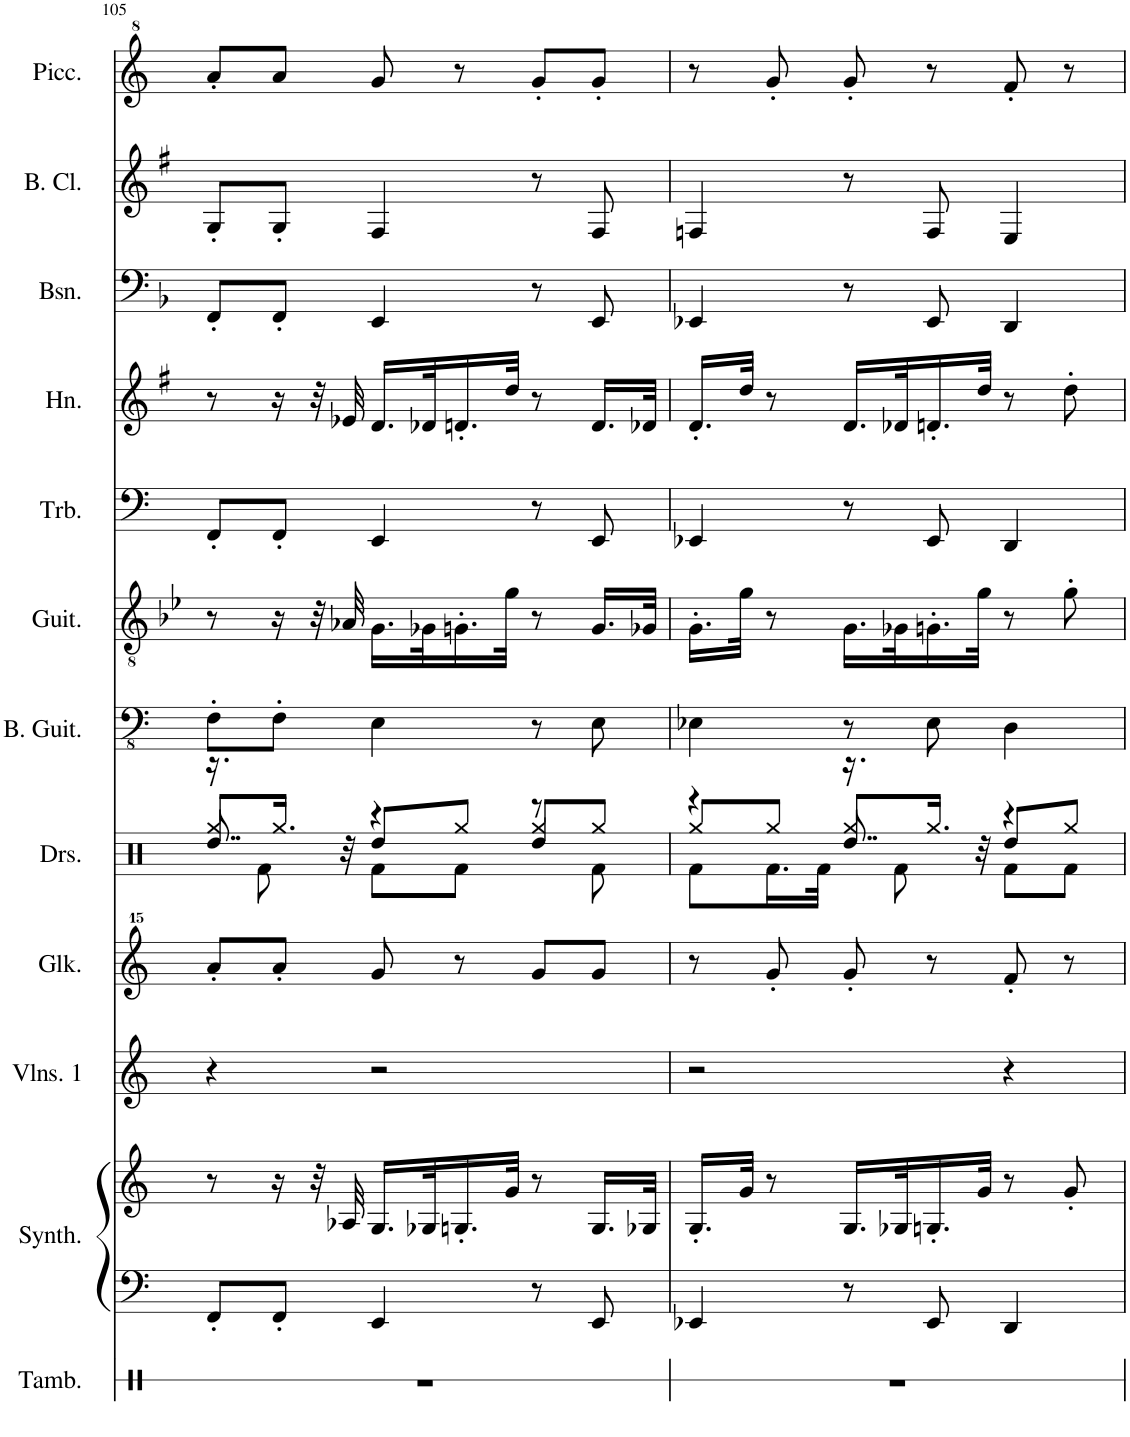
**kern	**kern	**kern	**kern	**kern	**kern	**kern	**kern	**kern	**kern	**kern	**kern	**kern
*part12	*part11	*part11	*part10	*part9	*part8	*part7	*part6	*part5	*part4	*part3	*part2	*part1
*staff13	*staff12	*staff11	*staff10	*staff9	*staff8	*staff7	*staff6	*staff5	*staff4	*staff3	*staff2	*staff1
*I"Tambourine	*I"Keyboard Synthesizer	*	*I"Violins 1	*I"Glockenspiel	*I"Drumset	*I"Bass Guitar	*I"Guitar	*I"Trombone	*I"Horn	*I"Bassoon	*I"Bass Clarinet	*I"Piccolo
*I'Tamb.	*I'Synth.	*	*I'Vlns. 1	*I'Glk.	*I'Drs.	*I'B. Guit.	*I'Guit.	*I'Trb.	*I'Hn.	*I'Bsn.	*I'B. Cl.	*I'Picc.
!!LO:PB:g=z
*clefX	*clefF4	*clefG2	*clefG2	*clefG^^2	*clefX	*clefFv4	*clefGv2	*clefF4	*clefG2	*clefF4	*clefG2	*clefG^2
*	*	*	*	*	*	*	*	*	*Trd4c7	*	*Trd8c14	*Trd-7c-12
*k[]	*k[]	*k[]	*k[]	*k[]	*k[]	*k[]	*k[b-e-]	*k[]	*k[f#]	*k[b-]	*k[f#]	*k[]
*M3/4	*M3/4	*M3/4	*M3/4	*M3/4	*M3/4	*M3/4	*M3/4	*M3/4	*M3/4	*M3/4	*M3/4	*M3/4
=105	=105	=105	=105	=105	=105	=105	=105	=105	=105	=105	=105	=105
*	*	*	*	*	*^	*	*	*	*	*	*	*
*	*	*	*	*	*	*^	*	*	*	*	*	*	*
2.r	8FF'/L	8r	4r	8aaa'/L	8..Rdd/	16.r	8Rgg/L	8FF'\L	8r	8FF'/L	8r	8FF'/L	8G'/L	8aa'/L
.	.	.	.	.	.	8Rf\	.	.	.	.	.	.	.	.
.	8FF'/J	16r	.	8aaa'/J	.	.	16.Rgg/Jk	8FF'\J	16r	8FF'/J	16r	8FF'/J	8G'/J	8aa/J
.	.	32r	.	.	.	.	.	.	32r	.	32r	.	.	.
.	.	32A-X/	.	.	32r	32ryy	32ryy	.	32A-X/	.	32e-X/	.	.	.
.	4EE/	16.G/LL	2r	8ggg/	4r	8Rf\L	8Rdd/L	4EE\	16.G\LL	4EE/	16.d/LL	4EE/	4F#/	8gg/
.	.	32G-X/K	.	.	.	.	.	.	32G-X\K	.	32d-X/K	.	.	.
.	.	16.Gn'/	.	8r	.	8Rf\J	8Rgg/J	.	16.Gn'\	.	16.dn'/	.	.	8r
.	.	32g/JJk	.	.	.	.	.	.	32g\JJk	.	32dd/JJk	.	.	.
.	8r	8r	.	8ggg/L	4Rdd/	8r	8Rgg/L	8r	8r	8r	8r	8r	8r	8gg'/L
.	8EE/	16.G/LL	.	8ggg/J	.	8Rf\	8Rgg/J	8EE\	16.G/LL	8EE/	16.d/LL	8EE/	8F#/	8gg'/J
.	.	32G-X/JJk	.	.	.	.	.	.	32G-X/JJk	.	32d-X/JJk	.	.	.
=106	=106	=106	=106	=106	=106	=106	=106	=106	=106	=106	=106	=106	=106	=106
2.r	4EE-X/	16.G'/LL	2r	8r	4r	8Rf\L	8Rgg/L	4EE-X\	16.G'\LL	4EE-X/	16.d'/LL	4EE-X/	4Fn/	8r
.	.	32g/JJk	.	.	.	.	.	.	32g\JJk	.	32dd/JJk	.	.	.
.	.	8r	.	8ggg'/	.	16.Rf\L	8Rgg/J	.	8r	.	8r	.	.	8gg'/
.	.	.	.	.	.	32Rf\JJk	.	.	.	.	.	.	.	.
.	8r	16.G/LL	.	8ggg'/	8..Rdd/	16.r	8Rgg/L	8r	16.G\LL	8r	16.d/LL	8r	8r	8gg'/
.	.	32G-X/K	.	.	.	8Rf\	.	.	32G-X\K	.	32d-X/K	.	.	.
.	8EE-/	16.Gn'/	.	8r	.	.	16.Rgg/Jk	8EE-\	16.Gn'\	8EE-/	16.dn'/	8EE-/	8F/	8r
.	.	32g/JJk	.	.	32r	32ryy	32ryy	.	32g\JJk	.	32dd/JJk	.	.	.
.	4DD/	8r	4r	8fff'/	4r	8Rf\L	8Rdd/L	4DD\	8r	4DD/	8r	4DD/	4E/	8ff'/
.	.	8g'/	.	8r	.	8Rf\J	8Rgg/J	.	8g'\	.	8dd'\	.	.	8r
*	*	*	*	*	*v	*v	*v	*	*	*	*	*	*	*
=	=	=	=	=	=	=	=	=	=	=	=	=
*-	*-	*-	*-	*-	*-	*-	*-	*-	*-	*-	*-	*-
